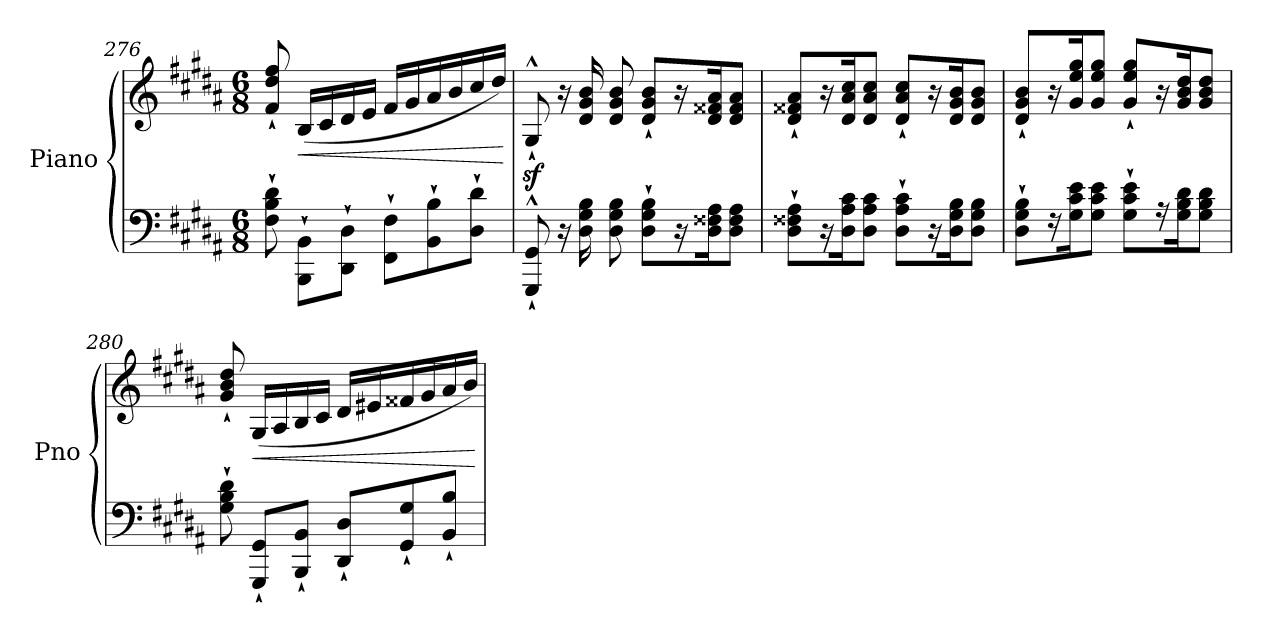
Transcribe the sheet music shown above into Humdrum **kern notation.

**kern	**kern	**dynam
*part1	*part1	*part1
*staff2	*staff1	*staff1/2
*I"Piano	*	*
*I'Pno	*	*
*clefF4	*clefG2	*
*k[f#c#g#d#a#]	*k[f#c#g#d#a#]	*
*M6/8	*M6/8	*
=276	=276	=276
8F#\` 8B\` 8d#\`	8f#/` 8dd#/` 8ff#/`	.
!	!	!LO:HP:b
8BBB\` 8BB\`L	(16B/LL	<
.	16c#/	.
8DD#\` 8D#\`J	16d#/	.
.	16e/JJ	.
8FF#\` 8F#\`L	16f#/LL	.
.	16g#/	.
8BB\` 8B\`	16a#/	.
.	16b/	.
8D#\` 8d#\`J	16cc#/	.
.	16dd#/JJ)	.
.	.	[
!!LO:LB:g=z
=277	=277	=277
8GGG#/`^^ 8GG#/`^^	8G#z<`^^/	.
16r	16r	.
16D#\ 16G#\ 16B\	16d#/ 16g#/ 16b/	.
8D#\ 8G#\ 8B\	8d#/ 8g#/ 8b/	.
8D#\` 8G#\` 8B\`L	8d#/` 8g#/` 8b/`L	.
16r	16r	.
16D#\ 16F##X\ 16A#\K	16d#/ 16f##X/ 16a#/K	.
8D#\ 8F##\ 8A#\J	8d#/ 8f##/ 8a#/J	.
=278	=278	=278
8D#\` 8F##X\` 8A#\`L	8d#/` 8f##X/` 8a#/`L	.
16r	16r	.
16D#\ 16A#\ 16c#\K	16d#/ 16a#/ 16cc#/K	.
8D#\ 8A#\ 8c#\J	8d#/ 8a#/ 8cc#/J	.
8D#\` 8A#\` 8c#\`L	8d#/` 8a#/` 8cc#/`L	.
16r	16r	.
16D#\ 16G#\ 16B\K	16d#/ 16g#/ 16b/K	.
8D#\ 8G#\ 8B\J	8d#/ 8g#/ 8b/J	.
=279	=279	=279
8D#\` 8G#\` 8B\`L	8d#/` 8g#/` 8b/`L	.
16r	16r	.
16G#\ 16c#\ 16e\K	16g#/ 16ee/ 16gg#/K	.
8G#\ 8c#\ 8e\J	8g#/ 8ee/ 8gg#/J	.
8G#\` 8c#\` 8e\`L	8g#/` 8ee/` 8gg#/`L	.
16r	16r	.
16G#\ 16B\ 16d#\K	16g#/ 16b/ 16dd#/K	.
8G#\ 8B\ 8d#\J	8g#/ 8b/ 8dd#/J	.
=280	=280	=280
8G#\` 8B\` 8d#\`	8g#/` 8b/` 8dd#/`	.
!	!	!LO:HP:b
8GGG#/` 8GG#/`L	(16G#/LL	<
.	16A#/	.
8BBB/` 8BB/`J	16B/	.
.	16c#/JJ	.
8DD#/` 8D#/`L	16d#/LL	.
.	16e#X/	.
8GG#/` 8G#/`	16f##X/	.
.	16g#/	.
8BB/` 8B/`J	16a#/	.
.	16b/JJ)	.
.	.	[
=	=	=
*-	*-	*-
